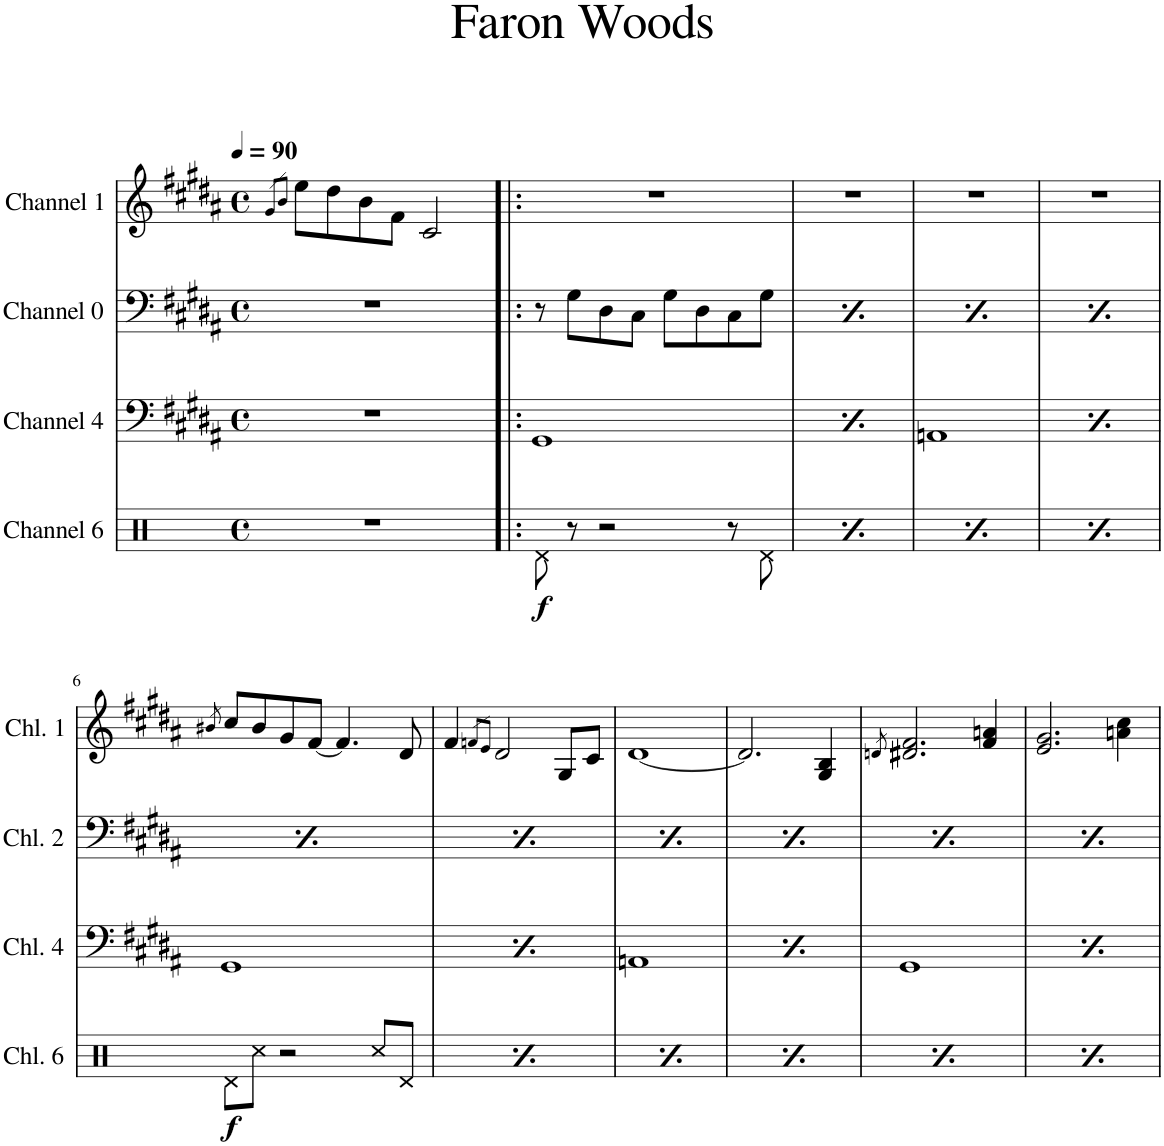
**kern	**dynam	**kern	**kern	**kern
*part4	*part4	*part3	*part2	*part1
*staff4	*staff4	*staff3	*staff2	*staff1
*I"Channel 6	*	*I"Channel 4	*I"Channel 0	*I"Channel 1
*I'Chl. 6	*	*I'Chl. 4	*I'Chl. 2	*I'Chl. 1
*clefX	*	*clefF4	*clefF4	*clefG2
*k[]	*	*k[f#c#g#d#a#]	*k[f#c#g#d#a#]	*k[f#c#g#d#a#]
*M4/4	*	*M4/4	*M4/4	*M4/4
*met(c)	*	*met(c)	*met(c)	*met(c)
*MM90	*	*MM90	*MM90	*MM90
=1	=1	=1	=1	=1
.	.	.	.	8qg#/L
.	.	.	.	8qb/J
1r	.	1r	1r	8ee\L
.	.	.	.	8dd#\
.	.	.	.	8b\
.	.	.	.	8f#\J
.	.	.	.	2c#/
=2!|:	=2!|:	=2!|:	=2!|:	=2!|:
!	!LO:DY:b	!	!	!
8Rd\	f	1GG#	8r	1r
8r	.	.	8G#\L	.
2r	.	.	8D#\	.
.	.	.	8C#\J	.
.	.	.	8G#\L	.
.	.	.	8D#\	.
8r	.	.	8C#\	.
8Rd\	.	.	8G#\J	.
=3	=3	=3	=3	=3
!	!LO:DY:b	!	!	!
8Rd\	f	1GG#	8r	1r
8r	.	.	8G#\L	.
2r	.	.	8D#\	.
.	.	.	8C#\J	.
.	.	.	8G#\L	.
.	.	.	8D#\	.
8r	.	.	8C#\	.
8Rd\	.	.	8G#\J	.
=4	=4	=4	=4	=4
!	!LO:DY:b	!	!	!
8Rd\	f	1AAn	8r	1r
8r	.	.	8G#\L	.
2r	.	.	8D#\	.
.	.	.	8C#\J	.
.	.	.	8G#\L	.
.	.	.	8D#\	.
8r	.	.	8C#\	.
8Rd\	.	.	8G#\J	.
=5	=5	=5	=5	=5
!	!LO:DY:b	!	!	!
8Rd\	f	1AAn	8r	1r
8r	.	.	8G#\L	.
2r	.	.	8D#\	.
.	.	.	8C#\J	.
.	.	.	8G#\L	.
.	.	.	8D#\	.
8r	.	.	8C#\	.
8Rd\	.	.	8G#\J	.
!!LO:LB:g=z
=6	=6	=6	=6	=6
.	.	.	.	8qb#X/
!	!LO:DY:b	!	!	!
8Rd\L	f	1GG#	8r	8cc#/L
8Rcc\J	.	.	8G#\L	8b#/
2r	.	.	8D#\	8g#/
.	.	.	8C#\J	[8f#/J
.	.	.	8G#\L	4.f#/]
.	.	.	8D#\	.
8Rcc/L	.	.	8C#\	.
8Rd/J	.	.	8G#\J	8d#/
=7	=7	=7	=7	=7
!	!LO:DY:b	!	!	!
8Rd\L	f	1GG#	8r	4f#/
8Rcc\J	.	.	8G#\L	.
.	.	.	.	8qfn/L
.	.	.	.	8qe/J
2r	.	.	8D#\	2d#/
.	.	.	8C#\J	.
.	.	.	8G#\L	.
.	.	.	8D#\	.
8Rcc/L	.	.	8C#\	8G#/L
8Rd/J	.	.	8G#\J	8c#/J
=8	=8	=8	=8	=8
!	!LO:DY:b	!	!	!
8Rd\L	f	1AAn	8r	[1d#
8Rcc\J	.	.	8G#\L	.
2r	.	.	8D#\	.
.	.	.	8C#\J	.
.	.	.	8G#\L	.
.	.	.	8D#\	.
8Rcc/L	.	.	8C#\	.
8Rd/J	.	.	8G#\J	.
=9	=9	=9	=9	=9
!	!LO:DY:b	!	!	!
8Rd\L	f	1AAn	8r	2.d#/]
8Rcc\J	.	.	8G#\L	.
2r	.	.	8D#\	.
.	.	.	8C#\J	.
.	.	.	8G#\L	.
.	.	.	8D#\	.
8Rcc/L	.	.	8C#\	4G#/ 4B/
8Rd/J	.	.	8G#\J	.
=10	=10	=10	=10	=10
.	.	.	.	8qdn/
!	!LO:DY:b	!	!	!
8Rd\L	f	1GG#	8r	2.d#X/ 2.f#/
8Rcc\J	.	.	8G#\L	.
2r	.	.	8D#\	.
.	.	.	8C#\J	.
.	.	.	8G#\L	.
.	.	.	8D#\	.
8Rcc/L	.	.	8C#\	4f#/ 4an/
8Rd/J	.	.	8G#\J	.
=11	=11	=11	=11	=11
!	!LO:DY:b	!	!	!
8Rd\L	f	1GG#	8r	2.e/ 2.g#/
8Rcc\J	.	.	8G#\L	.
2r	.	.	8D#\	.
.	.	.	8C#\J	.
.	.	.	8G#\L	.
.	.	.	8D#\	.
8Rcc/L	.	.	8C#\	4an\ 4cc#\
8Rd/J	.	.	8G#\J	.
=	=	=	=	=
*-	*-	*-	*-	*-
